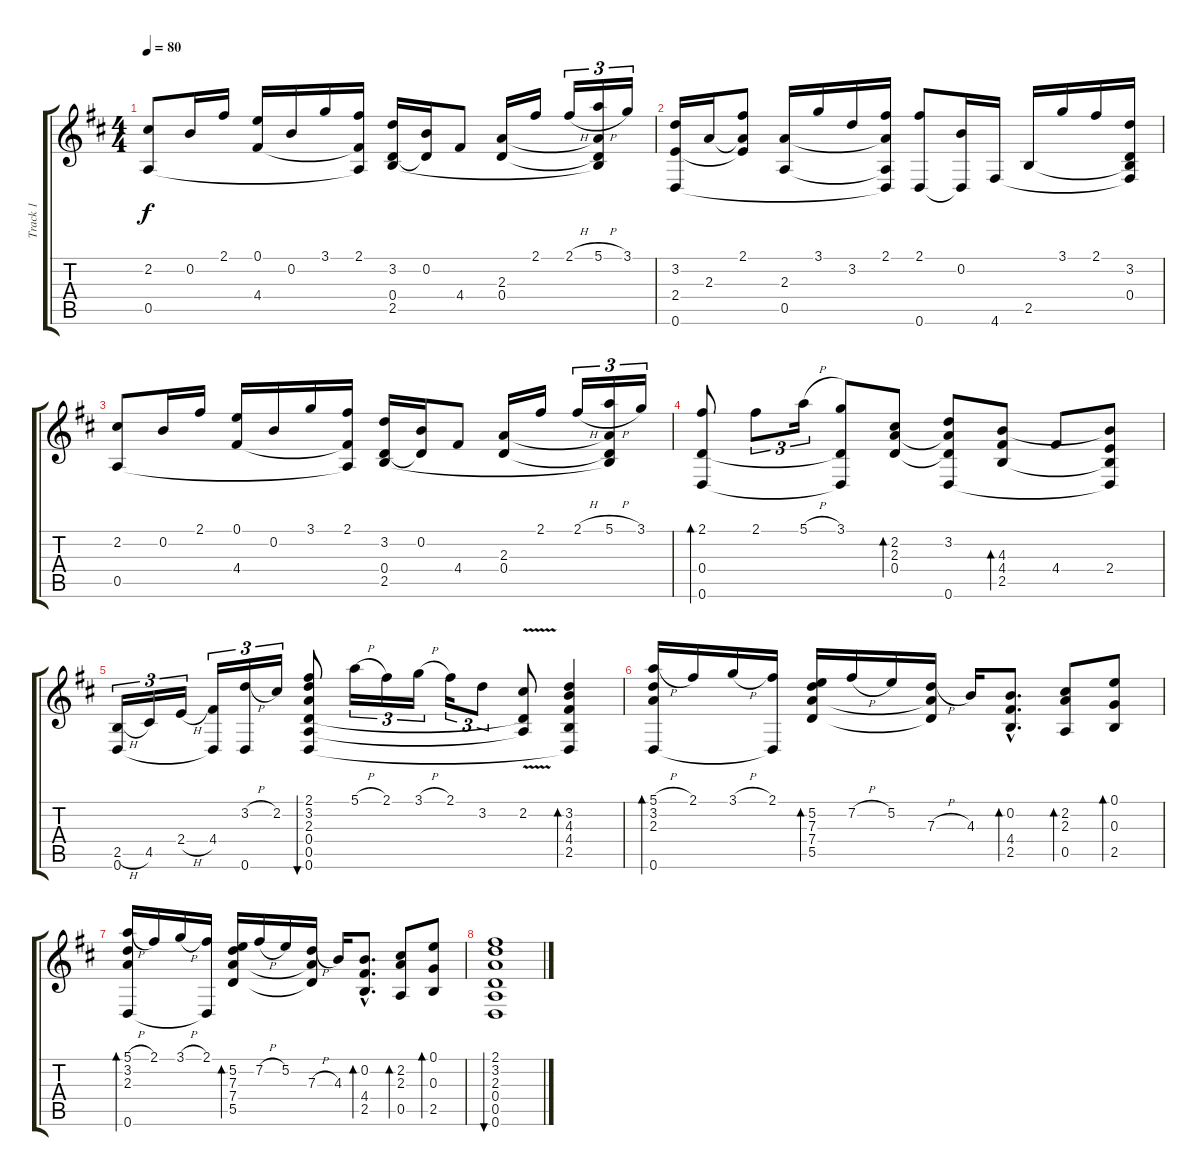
\track ("Track 1" "Track 1") {instrument acousticguitarnylon}
\staff {score tabs}
\tuning (E4 B3 G3 D3 A2 D2) {hide}
\ts (4 4)
\tempo 80
\clef g2
\ks bminor
(2.2 0.5).8{dy f} 0.2.16 2.1.16 (0.1 4.4).16 0.2.16 3.1.16 (2.1 4.4{t} 0.5{t}).16 (3.2 0.4 2.5).16 (0.2 0.4{t}).16 4.4.8 (2.3 0.4).16 2.1.16 2.1{h}.16{tu (3 2)} (5.1{h} 2.3{t} 0.4{t} 2.5{t}).16{tu (3 2)} 3.1.16{tu (3 2)} |
(3.2 2.4 0.6).16 2.3.16 (2.1 2.3{t} 2.4{t}).8 (2.3 0.5).16 3.1.16 3.2.16 (2.1 2.3{t} 0.5{t} 0.6{t}).16 (2.1 0.6).8 (0.2 0.6{t}).16 4.6.16 2.5.16 3.1.16 2.1.16 (3.2 0.4 2.5{t} 4.6{t}).16 |
(2.2 0.5).8 0.2.16 2.1.16 (0.1 4.4).16 0.2.16 3.1.16 (2.1 4.4{t} 0.5{t}).16 (3.2 0.4 2.5).16 (0.2 0.4{t}).16 4.4.8 (2.3 0.4).16 2.1.16 2.1{h}.16{tu (3 2)} (5.1{h} 2.3{t} 0.4{t} 2.5{t}).16{tu (3 2)} 3.1.16{tu (3 2)} |
(2.1 0.4 0.6).8{bd 240} 2.1.8{tu (3 2)} 5.1{h}.16{tu (3 2)} (3.1 0.4{t} 0.6{t}).8 (2.2 2.3 0.4).8{bd 240} (3.2 2.3{t} 0.4{t} 0.6).8 (4.3 4.4 2.5).8{bd 240} 4.4.8 (4.3{t} 2.4 2.5{t} 0.6{t}).8 |
(2.5{h} 0.6).16{tu (3 2)} 4.5.16{tu (3 2)} 2.4{h}.16{tu (3 2)} (4.4 0.6{t}).16{tu (3 2)} (3.2{h} 0.6).16{tu (3 2)} 2.2.16{tu (3 2)} (2.1 3.2 2.3 0.4 0.5 0.6).8{bu 480} 5.1{h}.16{tu (3 2)} 2.1.16{tu (3 2)} 3.1{h}.16{tu (3 2)} 2.1.16{tu (3 2)} 3.2.8{tu (3 2)} (2.2{v} 0.4{v t} 0.5{v t}).8 (3.2 4.3 4.4 2.5 0.6{t}).4{bd 480} |
(5.1{h} 3.2 2.3 0.6).16{bd 120} 2.1.16 3.1{h}.16 (2.1 0.6{t}).16 (5.2 7.3 7.4 5.5).16{bd 120} 7.2{h}.16 5.2.16 (7.3{h} 7.4{t} 5.5{t}).16 4.3.16 (0.2{hac} 4.4{hac} 2.5{hac}).8{d bd 240} (2.2 2.3 0.5).8{bd 240} (0.1 0.3 2.5).8{bd 240} |
(5.1{h} 3.2 2.3 0.6).16{bd 120} 2.1.16 3.1{h}.16 (2.1 0.6{t}).16 (5.2 7.3 7.4 5.5).16{bd 120} 7.2{h}.16 5.2.16 (7.3{h} 7.4{t} 5.5{t}).16 4.3.16 (0.2{hac} 4.4{hac} 2.5{hac}).8{d bd 240} (2.2 2.3 0.5).8{bd 240} (0.1 0.3 2.5).8{bd 240} |
(2.1 3.2 2.3 0.4 0.5 0.6).1{bu 480}
